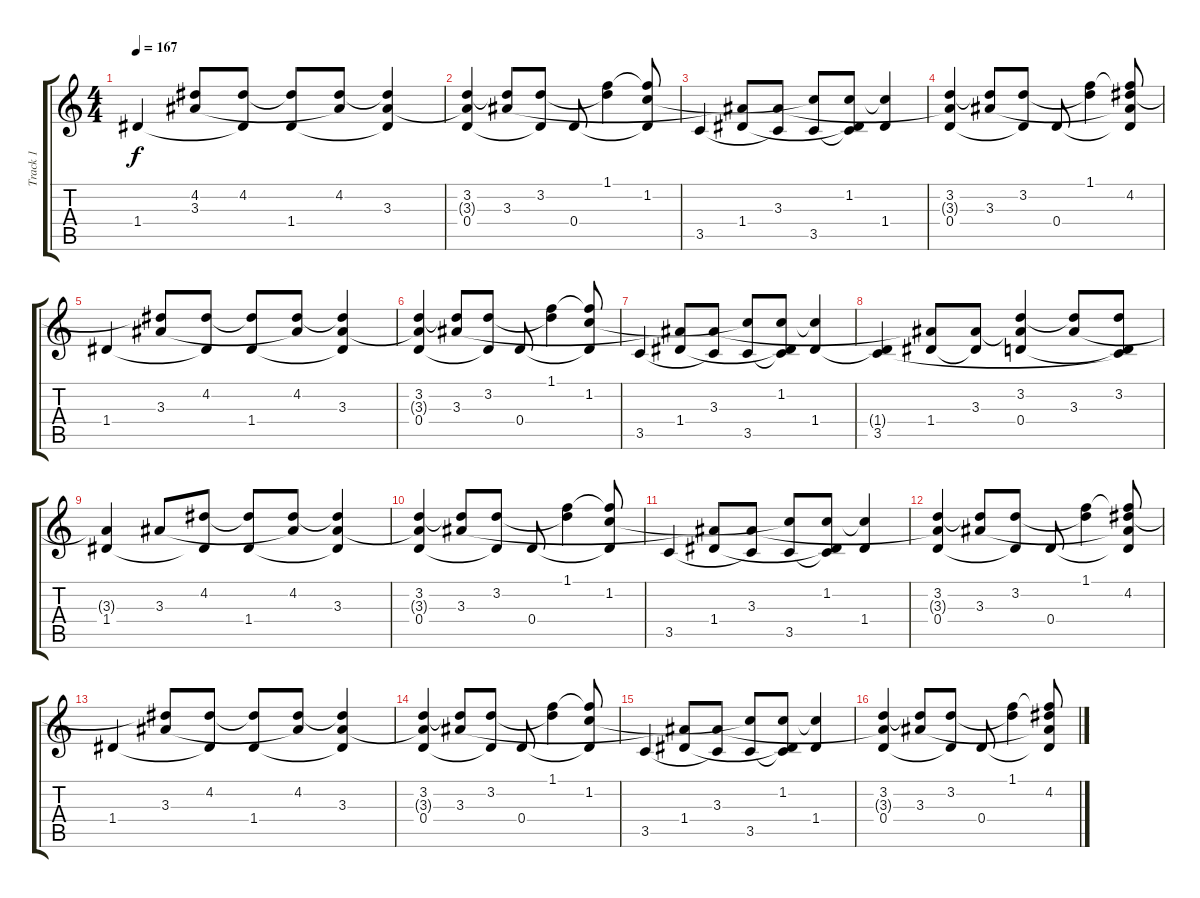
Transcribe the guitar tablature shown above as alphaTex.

\track ("Track 1" "Track 1") {instrument acousticguitarnylon}
\staff {score tabs}
\tuning (E4 B3 G3 D3 A2 E2) {hide}
\ts (4 4)
\tempo 167
\clef g2
\ks c
1.4.4{dy f} (4.2{t} 3.3).8 (4.2 1.4{t}).8 (4.2{t} 1.4).8 (4.2 3.3{t}).8 (4.2{t} 3.3 1.4{t}).4 |
(3.2 3.3{t} 0.4).4 (3.2{t} 3.3).8 (3.2 0.4{t}).8 0.4.8 (1.1 3.2{t}).4 (1.1{t} 1.2 0.4{t}).8 |
3.5.4 (3.3{t} 1.4).8 (3.3 3.5{t}).8 (1.2{t} 3.5).8 (1.2 1.4{t} 3.5{t}).8 (1.2{t} 1.4).4 |
(3.2 3.3{t} 0.4).4 (3.2{t} 3.3).8 (3.2 0.4{t}).8 0.4.8 (1.1 3.2{t}).4 (1.1{t} 4.2 3.3{t} 0.4{t}).8 |
1.4.4 (4.2{t} 3.3).8 (4.2 1.4{t}).8 (4.2{t} 1.4).8 (4.2 3.3{t}).8 (4.2{t} 3.3 1.4{t}).4 |
(3.2 3.3{t} 0.4).4 (3.2{t} 3.3).8 (3.2 0.4{t}).8 0.4.8 (1.1 3.2{t}).4 (1.1{t} 1.2 0.4{t}).8 |
3.5.4 (3.3{t} 1.4).8 (3.3 3.5{t}).8 (1.2{t} 3.5).8 (1.2 1.4{t} 3.5{t}).8 (1.2{t} 1.4).4 |
(1.4{t} 3.5).4 (3.3{t} 1.4).8 (3.3 1.4{t}).8 (3.2 3.3{t} 0.4).4 (3.2{t} 3.3).8 (3.2 0.4{t} 3.5{t}).8 |
(3.3{t} 1.4).4 3.3.8 (4.2 1.4{t}).8 (4.2{t} 1.4).8 (4.2 3.3{t}).8 (4.2{t} 3.3 1.4{t}).4 |
(3.2 3.3{t} 0.4).4 (3.2{t} 3.3).8 (3.2 0.4{t}).8 0.4.8 (1.1 3.2{t}).4 (1.1{t} 1.2 0.4{t}).8 |
3.5.4 (3.3{t} 1.4).8 (3.3 3.5{t}).8 (1.2{t} 3.5).8 (1.2 1.4{t} 3.5{t}).8 (1.2{t} 1.4).4 |
(3.2 3.3{t} 0.4).4 (3.2{t} 3.3).8 (3.2 0.4{t}).8 0.4.8 (1.1 3.2{t}).4 (1.1{t} 4.2 3.3{t} 0.4{t}).8 |
1.4.4 (4.2{t} 3.3).8 (4.2 1.4{t}).8 (4.2{t} 1.4).8 (4.2 3.3{t}).8 (4.2{t} 3.3 1.4{t}).4 |
(3.2 3.3{t} 0.4).4 (3.2{t} 3.3).8 (3.2 0.4{t}).8 0.4.8 (1.1 3.2{t}).4 (1.1{t} 1.2 0.4{t}).8 |
3.5.4 (3.3{t} 1.4).8 (3.3 3.5{t}).8 (1.2{t} 3.5).8 (1.2 1.4{t} 3.5{t}).8 (1.2{t} 1.4).4 |
(3.2 3.3{t} 0.4).4 (3.2{t} 3.3).8 (3.2 0.4{t}).8 0.4.8 (1.1 3.2{t}).4 (1.1{t} 4.2 3.3{t} 0.4{t}).8
